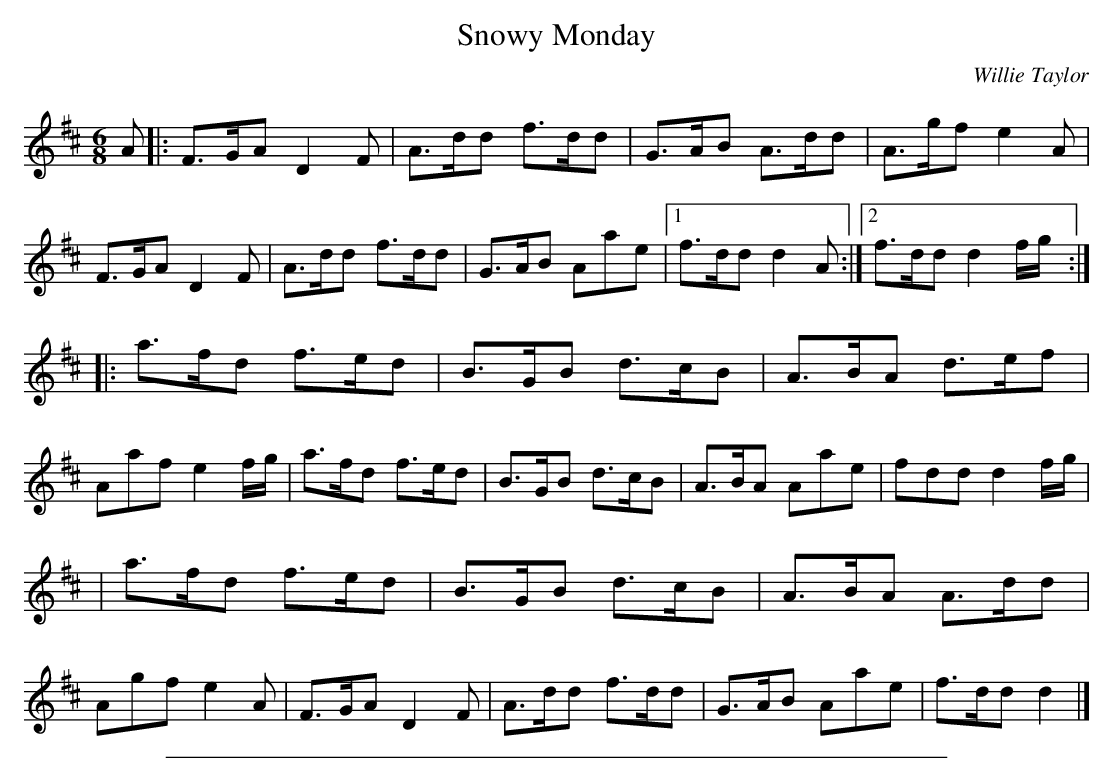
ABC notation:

X:1
T: Snowy Monday
M:6/8
L:1/8
C:Willie Taylor
K:D
A \
|: F>GA D2F  | A>dd f>dd | G>AB A>dd |  A>gf e2A \
|  F>GA D2F  | A>dd f>dd | G>AB Aae  |1 f>dd d2A :|2 f>dd d2f/g/ :|
|: a>fd f>ed | B>GB d>cB | A>BA d>ef |  Aaf  e2f/g/ \
|  a>fd f>ed | B>GB d>cB | A>BA Aae  |  fdd  d2f/g/ |
|  a>fd f>ed | B>GB d>cB | A>BA A>dd |  Agf  e2A \
|  F>GA D2F  | A>dd f>dd | G>AB Aae  |  f>dd d2 |]
